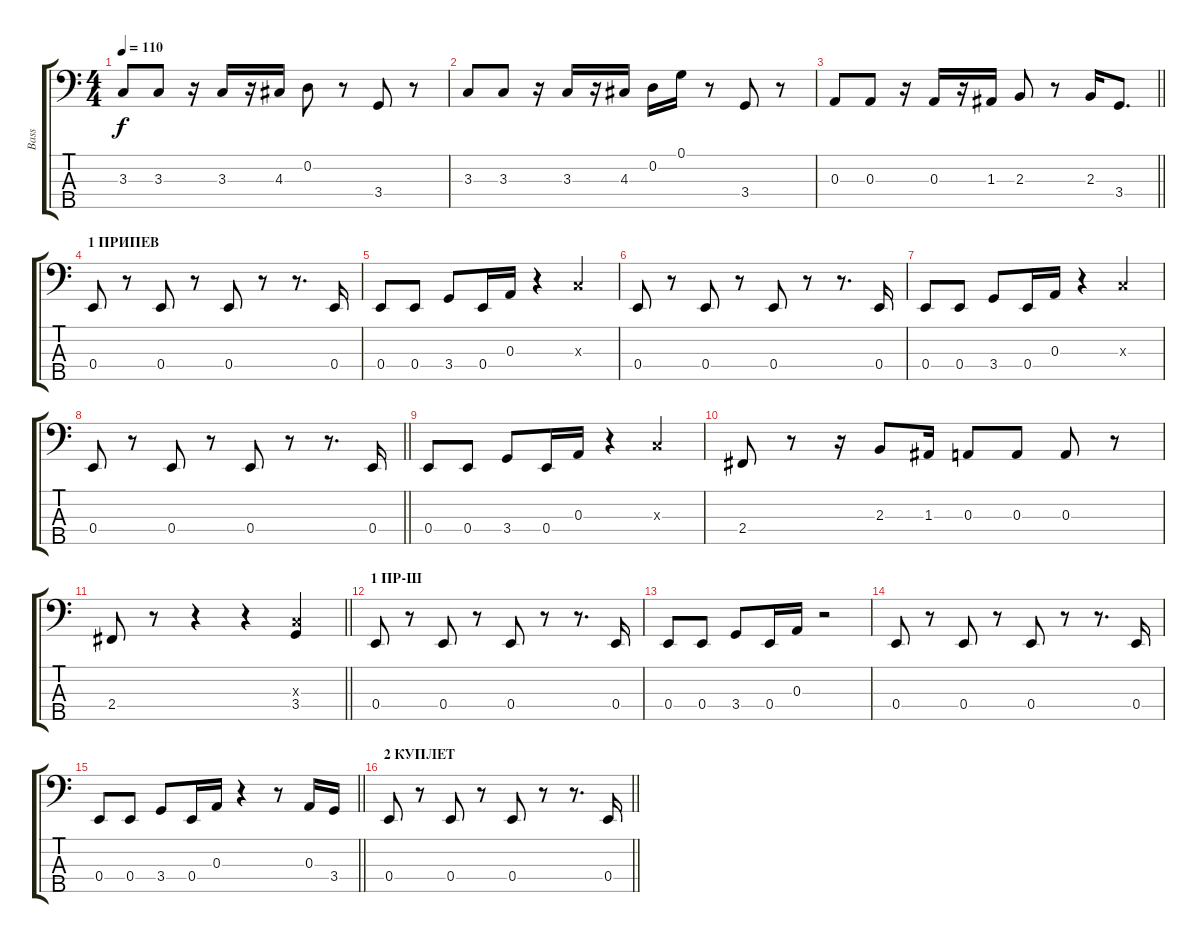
\track ("Bass" "Bass") {instrument electricbassfinger}
\staff {score tabs}
\tuning (G2 D2 A1 E1 B0) {hide}
\ts (4 4)
\tempo 110
\clef f4
\ks c
3.3.8{dy f} 3.3.8 r.16 3.3.16 r.16 4.3.16 0.2.8 r.8 3.4.8 r.8 |
3.3.8 3.3.8 r.16 3.3.16 r.16 4.3.16 0.2.16 0.1.16 r.8 3.4.8 r.8 |
\barLineRight lightlight
0.3.8 0.3.8 r.16 0.3.16 r.16 1.3.16 2.3.8 r.8 2.3.16 3.4.8{d} |
\section ("" "1 ПРИПЕВ")
0.4.8 r.8 0.4.8 r.8 0.4.8 r.8 r.8{d} 0.4.16 |
0.4.8 0.4.8 3.4.8 0.4.16 0.3.16 r.4 3.3{x}.4 |
0.4.8 r.8 0.4.8 r.8 0.4.8 r.8 r.8{d} 0.4.16 |
0.4.8 0.4.8 3.4.8 0.4.16 0.3.16 r.4 3.3{x}.4 |
\barLineRight lightlight
0.4.8 r.8 0.4.8 r.8 0.4.8 r.8 r.8{d} 0.4.16 |
0.4.8 0.4.8 3.4.8 0.4.16 0.3.16 r.4 3.3{x}.4 |
2.4.8 r.8 r.16 2.3.8 1.3.16 0.3.8 0.3.8 0.3.8 r.8 |
\barLineRight lightlight
2.4.8 r.8 r.4 r.4 (3.3{x} 3.4).4 |
\section ("" "1 ПР-Ш")
0.4.8 r.8 0.4.8 r.8 0.4.8 r.8 r.8{d} 0.4.16 |
0.4.8 0.4.8 3.4.8 0.4.16 0.3.16 r.2 |
0.4.8 r.8 0.4.8 r.8 0.4.8 r.8 r.8{d} 0.4.16 |
\barLineRight lightlight
0.4.8 0.4.8 3.4.8 0.4.16 0.3.16 r.4 r.8 0.3.16 3.4.16 |
\section ("" "2 КУПЛЕТ")
\barLineRight lightlight
0.4.8 r.8 0.4.8 r.8 0.4.8 r.8 r.8{d} 0.4.16
